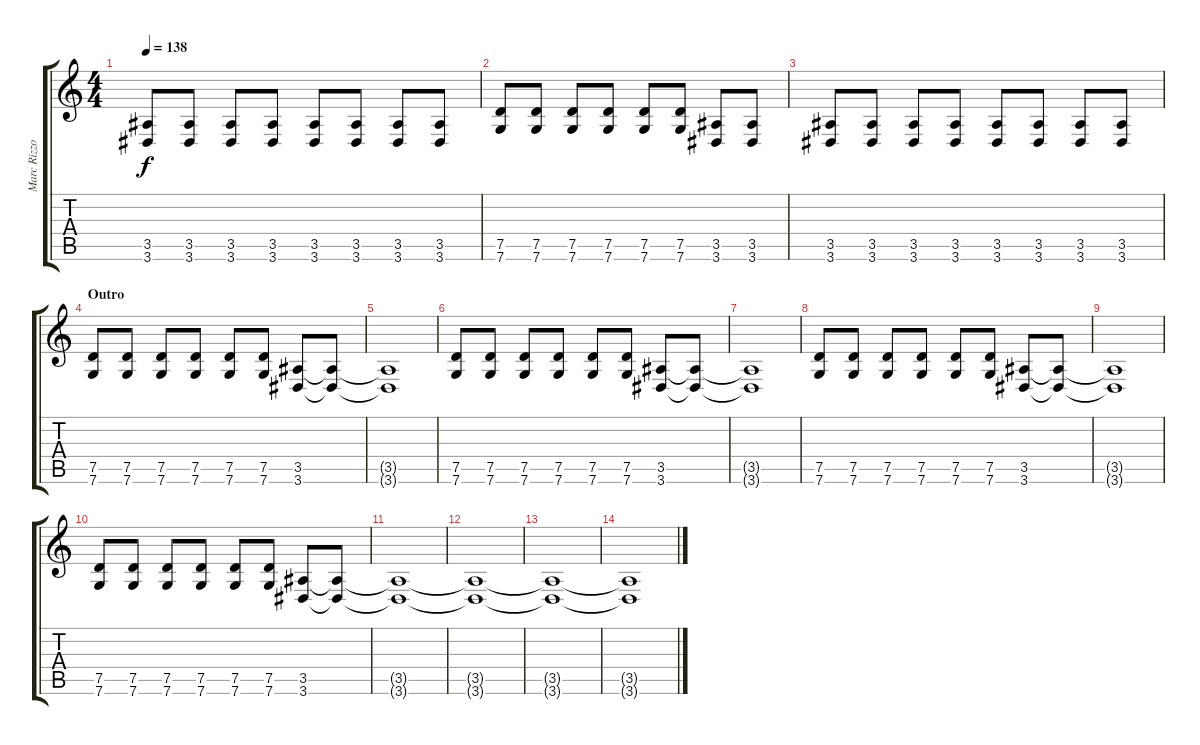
\track ("Marc Rizzo - Guitar" "Marc Rizzo") {instrument distortionguitar}
\staff {score tabs}
\tuning (D4 A3 F3 C3 G2 C2) {hide}
\ts (4 4)
\tempo 138
\clef g2
\ks c
(3.5 3.6).8{dy f} (3.5 3.6).8 (3.5 3.6).8 (3.5 3.6).8 (3.5 3.6).8 (3.5 3.6).8 (3.5 3.6).8 (3.5 3.6).8 |
(7.5 7.6).8 (7.5 7.6).8 (7.5 7.6).8 (7.5 7.6).8 (7.5 7.6).8 (7.5 7.6).8 (3.5 3.6).8 (3.5 3.6).8 |
(3.5 3.6).8 (3.5 3.6).8 (3.5 3.6).8 (3.5 3.6).8 (3.5 3.6).8 (3.5 3.6).8 (3.5 3.6).8 (3.5 3.6).8 |
\section ("" "Outro")
(7.5 7.6).8 (7.5 7.6).8 (7.5 7.6).8 (7.5 7.6).8 (7.5 7.6).8 (7.5 7.6).8 (3.5 3.6).8 (3.5{t} 3.6{t}).8 |
(3.5{t} 3.6{t}).1 |
(7.5 7.6).8 (7.5 7.6).8 (7.5 7.6).8 (7.5 7.6).8 (7.5 7.6).8 (7.5 7.6).8 (3.5 3.6).8 (3.5{t} 3.6{t}).8 |
(3.5{t} 3.6{t}).1 |
(7.5 7.6).8 (7.5 7.6).8 (7.5 7.6).8 (7.5 7.6).8 (7.5 7.6).8 (7.5 7.6).8 (3.5 3.6).8 (3.5{t} 3.6{t}).8 |
(3.5{t} 3.6{t}).1 |
(7.5 7.6).8 (7.5 7.6).8 (7.5 7.6).8 (7.5 7.6).8 (7.5 7.6).8 (7.5 7.6).8 (3.5 3.6).8 (3.5{t} 3.6{t}).8 |
(3.5{t} 3.6{t}).1 |
(3.5{t} 3.6{t}).1 |
(3.5{t} 3.6{t}).1 |
(3.5{t} 3.6{t}).1
